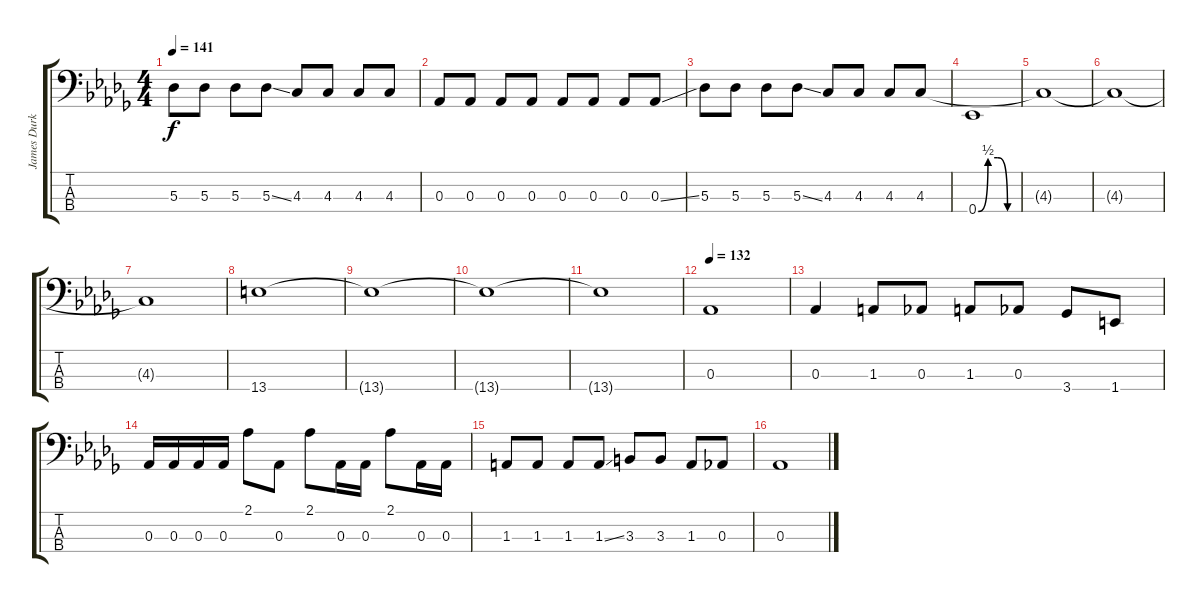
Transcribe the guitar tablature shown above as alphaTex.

\track ("James Durkin (Bass)" "James Durk") {instrument electricbassfinger}
\staff {score tabs}
\tuning (Gb2 Db2 Ab1 Eb1) {hide}
\ts (4 4)
\tempo 141
\clef f4
\ks db
5.3.8{dy f} 5.3.8 5.3.8 5.3{ss}.8 4.3.8 4.3.8 4.3.8 4.3.8 |
0.3.8 0.3.8 0.3.8 0.3.8 0.3.8 0.3.8 0.3.8 0.3{ss}.8 |
5.3.8 5.3.8 5.3.8 5.3{ss}.8 4.3.8 4.3.8 4.3.8 4.3.8 |
0.4{be (custom 0 0 15 2 30 2 45 0 60 0)}.1 |
4.3{t}.1{balance 8 instrument electricbassfinger} |
4.3{t}.1 |
4.3{t}.1 |
13.4.1 |
13.4{t}.1 |
13.4{t}.1 |
13.4{t}.1 |
\tempo 132
0.3.1 |
0.3.4 1.3.8 0.3.8 1.3.8 0.3.8 3.4.8 1.4.8 |
0.3.16 0.3.16 0.3.16 0.3.16 2.1.8 0.3.8 2.1.8 0.3.16 0.3.16 2.1.8 0.3.16 0.3.16 |
1.3.8 1.3.8 1.3.8 1.3{ss}.8 3.3.8 3.3.8 1.3.8 0.3.8 |
0.3.1
